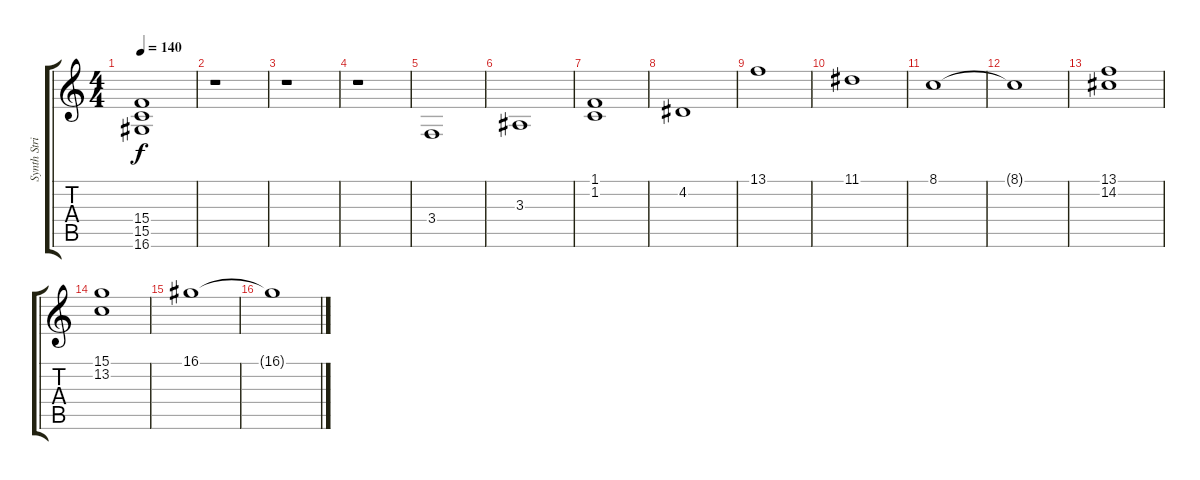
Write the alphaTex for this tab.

\track ("Synth Strings (Backing)" "Synth Stri") {instrument synthstrings1}
\staff {score tabs}
\tuning (E4 B3 G3 D3 A2 E2) {hide}
\ts (4 4)
\tempo 140
\clef g2
\ks c
(15.4{t} 15.5{t} 16.6{t}).1{dy f} |
r.1 |
r.1 |
r.1 |
3.4.1{volume 7} |
3.3.1{volume 8} |
(1.1 1.2).1{volume 9} |
4.2.1{volume 10} |
13.1.1{volume 7} |
11.1.1{volume 7} |
8.1.1 |
8.1{t}.1 |
(13.1 14.2).1 |
(15.1 13.2).1 |
16.1.1 |
16.1{t}.1
